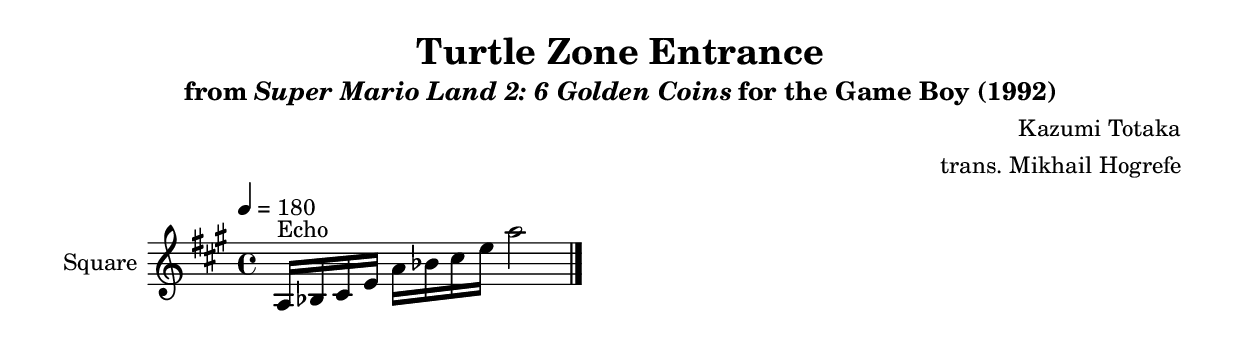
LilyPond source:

\version "2.22.0"

smaller = {
    \set fontSize = #-3
    \override Stem #'length-fraction = #0.56
    \override Beam #'thickness = #0.2688
    \override Beam #'length-fraction = #0.56
}

\book {
    \header {
        title = "Turtle Zone Entrance"
        subtitle = \markup { "from" {\italic "Super Mario Land 2: 6 Golden Coins"} "for the Game Boy (1992)" }
        composer = "Kazumi Totaka"
        arranger = "trans. Mikhail Hogrefe"
    }

    \score {
        {
            \new Staff \relative c' {
                \set Staff.instrumentName = "Square"
                \set Staff.shortInstrumentName = "S."
\tempo 4 = 180
\key a \major
a16^\markup{Echo} bes cis e a bes cis e a2 |
\bar "|."
            }
        }
        \midi {}
        \layout {
            \context {
                \Staff
                \RemoveEmptyStaves
            }
            \context {
                \DrumStaff
                \RemoveEmptyStaves
            }
        }
    }
}
